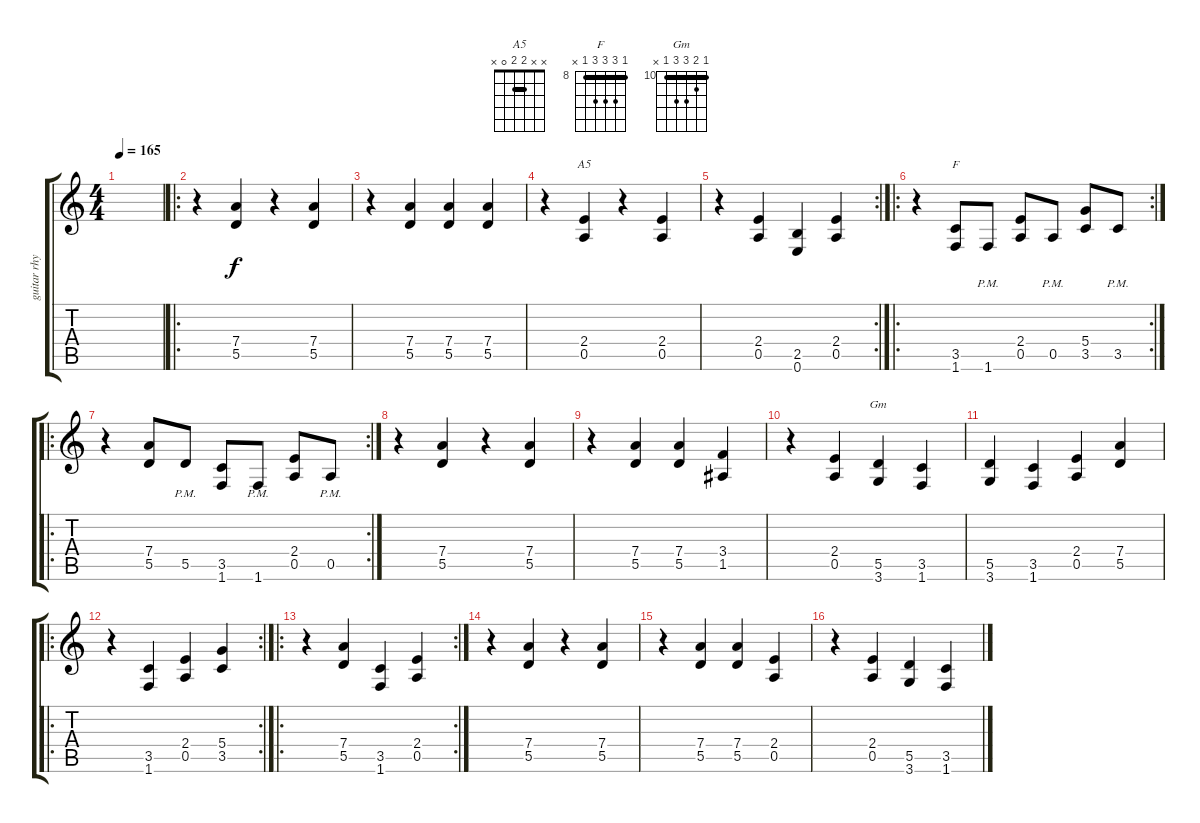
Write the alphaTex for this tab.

\track ("guitar rhytm" "guitar rhy") {instrument overdrivenguitar}
\staff {score tabs}
\tuning (E4 B3 G3 D3 A2 E2) {hide}
\chord ("A5" x x 2 2 0 x) {barre 2}
\chord ("F" 8 10 10 10 8 x) {firstfret 8 barre 8}
\chord ("Gm" 10 11 12 12 10 x) {firstfret 10 barre 10}
\ts (4 4)
\tempo 165
\clef g2
\ks c
|
\ro
r.4 (7.4 5.5).4 r.4 (7.4 5.5).4 |
r.4 (7.4 5.5).4 (7.4 5.5).4 (7.4 5.5).4 |
r.4 (2.4 0.5).4{ch "A5"} r.4 (2.4 0.5).4 |
\rc 2
r.4 (2.4 0.5).4 (2.5 0.6).4 (2.4 0.5).4 |
\ro
\rc 2
r.4 (3.5 1.6).8{ch "F"} 1.6{pm}.8 (2.4 0.5).8 0.5{pm}.8 (5.4 3.5).8 3.5{pm}.8 |
\ro
\rc 2
r.4 (7.4 5.5).8 5.5{pm}.8 (3.5 1.6).8 1.6{pm}.8 (2.4 0.5).8 0.5{pm}.8 |
r.4 (7.4 5.5).4 r.4 (7.4 5.5).4 |
r.4 (7.4 5.5).4 (7.4 5.5).4 (3.4 1.5).4 |
r.4 (2.4 0.5).4 (5.5 3.6).4{ch "Gm"} (3.5 1.6).4 |
(5.5 3.6).4 (3.5 1.6).4 (2.4 0.5).4 (7.4 5.5).4 |
\ro
\rc 2
r.4 (3.5 1.6).4 (2.4 0.5).4 (5.4 3.5).4 |
\ro
\rc 2
r.4 (7.4 5.5).4 (3.5 1.6).4 (2.4 0.5).4 |
r.4 (7.4 5.5).4 r.4 (7.4 5.5).4 |
r.4 (7.4 5.5).4 (7.4 5.5).4 (2.4 0.5).4 |
r.4 (2.4 0.5).4 (5.5 3.6).4 (3.5 1.6).4
